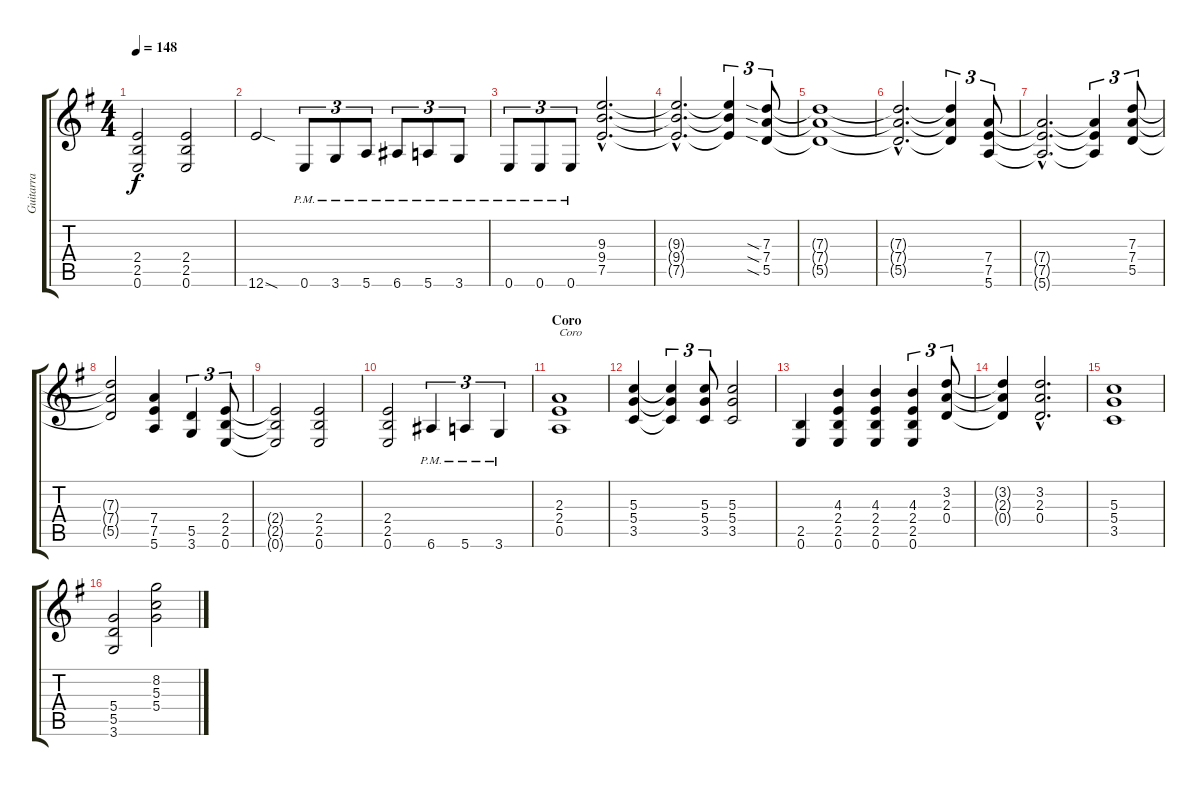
\track ("Guitarra " "Guitarra ") {instrument overdrivenguitar}
\staff {score tabs}
\tuning (E4 B3 G3 D3 A2 E2) {hide}
\ts (4 4)
\tempo 148
\clef g2
\ks g
(2.4{t} 2.5{t} 0.6{t}).2{dy f} (2.4 2.5 0.6).2 |
12.6{sod}.2 0.6{pm}.8{tu (3 2)} 3.6{pm}.8{tu (3 2)} 5.6{pm}.8{tu (3 2)} 6.6{pm}.8{tu (3 2)} 5.6{pm}.8{tu (3 2)} 3.6{pm}.8{tu (3 2)} |
0.6{pm}.8{tu (3 2)} 0.6{pm}.8{tu (3 2)} 0.6{pm}.8{tu (3 2)} (9.3{hac} 9.4{hac} 7.5{hac}).2{d} |
(9.3{hac t} 9.4{hac t} 7.5{hac t}).2{d} (9.3{t} 9.4{t} 7.5{t}).4{tu (3 2)} (7.3{sia} 7.4{sia} 5.5{sia}).8{tu (3 2)} |
(7.3{t} 7.4{t} 5.5{t}).1 |
(7.3{hac t} 7.4{hac t} 5.5{hac t}).2{d} (7.3{t} 7.4{t} 5.5{t}).4{tu (3 2)} (7.4 7.5 5.6).8{tu (3 2)} |
(7.4{hac t} 7.5{hac t} 5.6{hac t}).2{d} (7.4{t} 7.5{t} 5.6{t}).4{tu (3 2)} (7.3 7.4 5.5).8{tu (3 2)} |
(7.3{t} 7.4{t} 5.5{t}).2 (7.4 7.5 5.6).4 (5.5 3.6).4{tu (3 2)} (2.4 2.5 0.6).8{tu (3 2)} |
(2.4{t} 2.5{t} 0.6{t}).2 (2.4 2.5 0.6).2 |
(2.4 2.5 0.6).2 6.6{pm}.4{tu (3 2)} 5.6{pm}.4{tu (3 2)} 3.6{pm}.4{tu (3 2)} |
\section ("" "Coro")
(2.3 2.4 0.5).1{txt "Coro"} |
(5.3 5.4 3.5).4 (5.3{t} 5.4{t} 3.5{t}).4{tu (3 2)} (5.3 5.4 3.5).8{tu (3 2)} (5.3 5.4 3.5).2 |
(2.5 0.6).4 (4.3 2.4 2.5 0.6).4 (4.3 2.4 2.5 0.6).4 (4.3 2.4 2.5 0.6).4{tu (3 2)} (3.2 2.3 0.4).8{tu (3 2)} |
(3.2{t} 2.3{t} 0.4{t}).4 (3.2{hac} 2.3{hac} 0.4{hac}).2{d} |
(5.3 5.4 3.5).1 |
(5.4 5.5 3.6).2 (8.2 5.3 5.4).2
